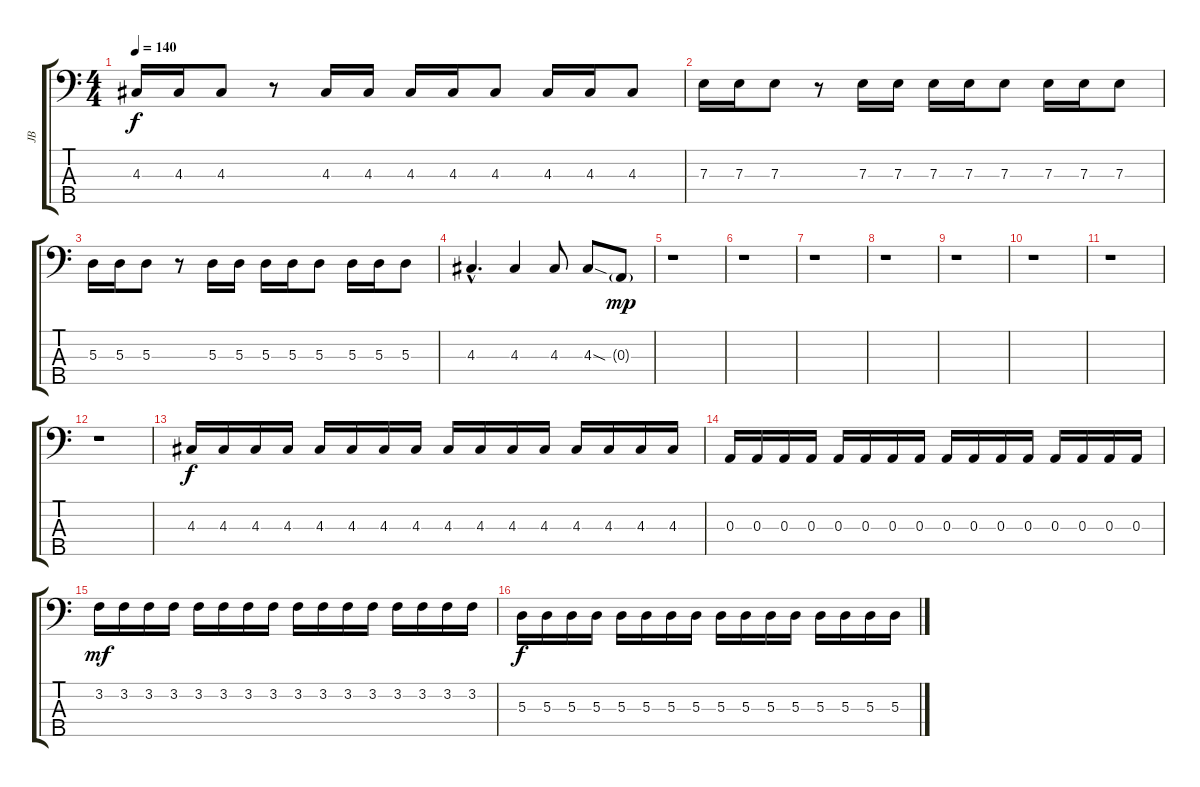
\track ("JB" "JB") {instrument electricbassfinger}
\staff {score tabs}
\tuning (G2 D2 A1 E1 B0) {hide}
\ts (4 4)
\tempo 140
\clef f4
\ks c
4.3.16{dy f} 4.3.16 4.3.8 r.8 4.3.16 4.3.16 4.3.16 4.3.16 4.3.8 4.3.16 4.3.16 4.3.8 |
7.3.16 7.3.16 7.3.8 r.8 7.3.16 7.3.16 7.3.16 7.3.16 7.3.8 7.3.16 7.3.16 7.3.8 |
5.3.16 5.3.16 5.3.8 r.8 5.3.16 5.3.16 5.3.16 5.3.16 5.3.8 5.3.16 5.3.16 5.3.8 |
4.3{hac}.4{d} 4.3.4 4.3.8 4.3{sod}.8 0.3{g}.8{dy mp} |
r.1 |
r.1 |
r.1 |
r.1 |
r.1 |
r.1 |
r.1 |
r.1 |
4.3.16{dy f} 4.3.16 4.3.16 4.3.16 4.3.16 4.3.16 4.3.16 4.3.16 4.3.16 4.3.16 4.3.16 4.3.16 4.3.16 4.3.16 4.3.16 4.3.16 |
0.3.16 0.3.16 0.3.16 0.3.16 0.3.16 0.3.16 0.3.16 0.3.16 0.3.16 0.3.16 0.3.16 0.3.16 0.3.16 0.3.16 0.3.16 0.3.16 |
3.2.16{dy mf} 3.2.16 3.2.16 3.2.16 3.2.16 3.2.16 3.2.16 3.2.16 3.2.16 3.2.16 3.2.16 3.2.16 3.2.16 3.2.16 3.2.16 3.2.16 |
5.3.16{dy f} 5.3.16 5.3.16 5.3.16 5.3.16 5.3.16 5.3.16 5.3.16 5.3.16 5.3.16 5.3.16 5.3.16 5.3.16 5.3.16 5.3.16 5.3.16
